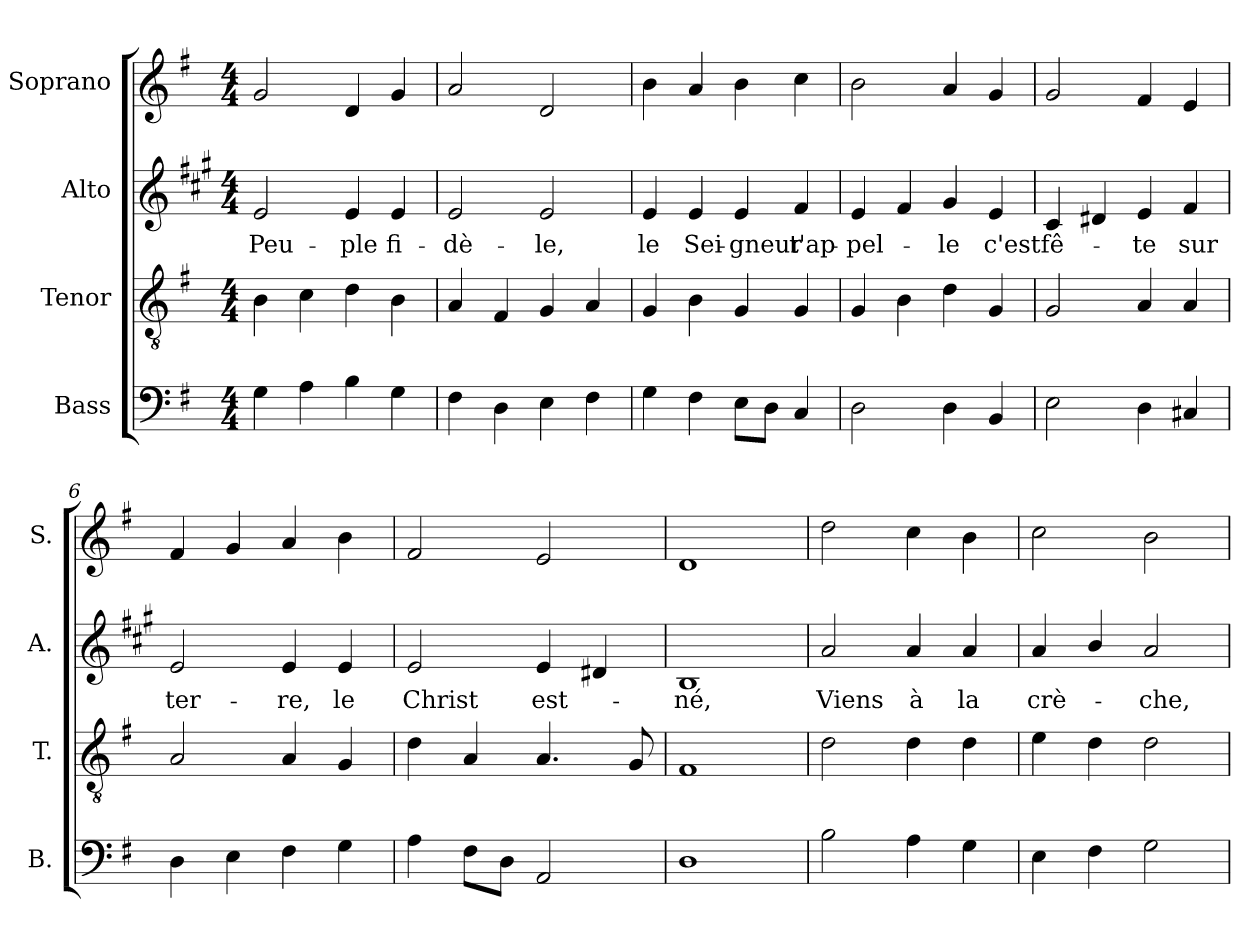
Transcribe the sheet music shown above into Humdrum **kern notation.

**kern	**kern	**kern	**text	**kern
*part4	*part3	*part2	*part2	*part1
*staff4	*staff3	*staff2	*staff2	*staff1
*I"Bass	*I"Tenor	*I"Alto	*	*I"Soprano
*I'B.	*I'T.	*I'A.	*	*I'S.
*clefF4	*clefGv2	*clefG2	*	*clefG2
*	*	*ITrd1c2	*	*
*k[f#]	*k[f#]	*k[f#]	*	*k[f#]
*M4/4	*M4/4	*M4/4	*	*M4/4
=1	=1	=1	=1	=1
!	!	!	!LO:LY:b	!
4G\	4B\	2d/	Peu-	2g/
4A\	4c\	.	.	.
!	!	!	!LO:LY:b	!
4B\	4d\	4d/	-ple	4d/
!	!	!	!LO:LY:b	!
4G\	4B\	4d/	fi-	4g/
=2	=2	=2	=2	=2
!	!	!	!LO:LY:b	!
4F#\	4A/	2d/	-dè-	2a/
4D\	4F#/	.	.	.
!	!	!	!LO:LY:b	!
4E\	4G/	2d/	-le,	2d/
4F#\	4A/	.	.	.
=3	=3	=3	=3	=3
!	!	!	!LO:LY:b	!
4G\	4G/	4d/	le	4b\
!	!	!	!LO:LY:b	!
4F#\	4B\	4d/	Sei-	4a/
!	!	!	!LO:LY:b	!
8E\L	4G/	4d/	-gneur	4b\
8D\J	.	.	.	.
!	!	!	!LO:LY:b	!
4C/	4G/	4e/	t'ap-	4cc\
=4	=4	=4	=4	=4
!	!	!	!LO:LY:b	!
2D\	4G/	4d/	-pel-	2b\
.	4B\	4e/	.	.
!	!	!	!LO:LY:b	!
4D\	4d\	4f#/	-le	4a/
!	!	!	!LO:LY:b	!
4BB/	4G/	4d/	c'est	4g/
=5	=5	=5	=5	=5
!	!	!	!LO:LY:b	!
2E\	2G/	4B/	fê-	2g/
.	.	4c#X/	.	.
!	!	!	!LO:LY:b	!
4D\	4A/	4d/	-te	4f#/
!	!	!	!LO:LY:b	!
4C#X/	4A/	4e/	sur	4e/
=6	=6	=6	=6	=6
!	!	!	!LO:LY:b	!
4D\	2A/	2d/	ter-	4f#/
4E\	.	.	.	4g/
!	!	!	!LO:LY:b	!
4F#\	4A/	4d/	-re,	4a/
!	!	!	!LO:LY:b	!
4G\	4G/	4d/	le	4b\
!!LO:LB:g=z
=7	=7	=7	=7	=7
!	!	!	!LO:LY:b	!
4A\	4d\	2d/	Christ	2f#/
8F#\L	4A/	.	.	.
8D\J	.	.	.	.
!	!	!	!LO:LY:b	!
2AA/	4.A/	4d/	est-	2e/
.	.	4c#X/	.	.
.	8G/	.	.	.
=8	=8	=8	=8	=8
!	!	!	!LO:LY:b	!
1D	1F#	1A	-né,	1d
=9	=9	=9	=9	=9
!	!	!	!LO:LY:b	!
2B\	2d\	2g/	Viens	2dd\
!	!	!	!LO:LY:b	!
4A\	4d\	4g/	à	4cc\
!	!	!	!LO:LY:b	!
4G\	4d\	4g/	la	4b\
=10	=10	=10	=10	=10
!	!	!	!LO:LY:b	!
4E\	4e\	4g/	crè-	2cc\
4F#\	4d\	4a/	.	.
!	!	!	!LO:LY:b	!
2G\	2d\	2g/	-che,	2b\
=	=	=	=	=
*-	*-	*-	*-	*-
